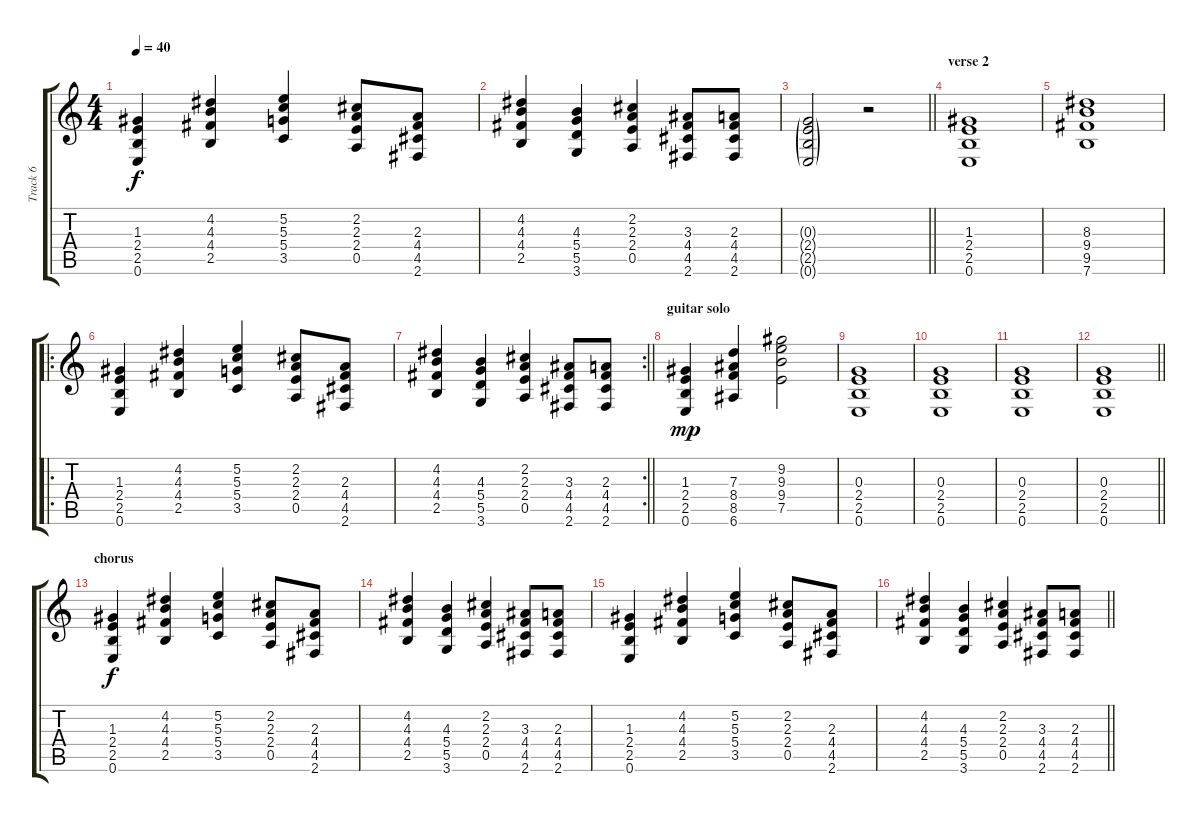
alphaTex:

\track ("Track 6" "Track 6") {instrument acousticguitarsteel}
\staff {score tabs}
\tuning (E4 B3 G3 D3 A2 E2) {hide}
\ts (4 4)
\tempo 40
\clef g2
\ks c
(1.3 2.4 2.5 0.6).4{dy f} (4.2 4.3 4.4 2.5).4 (5.2 5.3 5.4 3.5).4 (2.2 2.3 2.4 0.5).8 (2.3 4.4 4.5 2.6).8 |
(4.2 4.3 4.4 2.5).4 (4.3 5.4 5.5 3.6).4 (2.2 2.3 2.4 0.5).4 (3.3 4.4 4.5 2.6).8 (2.3 4.4 4.5 2.6).8 |
\barLineRight lightlight
(0.3{g} 2.4{g} 2.5{g} 0.6{g}).2 r.2 |
\section ("" "verse 2")
(1.3 2.4 2.5 0.6).1 |
(8.3 9.4 9.5 7.6).1 |
\ro
(1.3 2.4 2.5 0.6).4 (4.2 4.3 4.4 2.5).4 (5.2 5.3 5.4 3.5).4 (2.2 2.3 2.4 0.5).8 (2.3 4.4 4.5 2.6).8 |
\rc 2
\barLineRight lightlight
(4.2 4.3 4.4 2.5).4 (4.3 5.4 5.5 3.6).4 (2.2 2.3 2.4 0.5).4 (3.3 4.4 4.5 2.6).8 (2.3 4.4 4.5 2.6).8 |
\section ("" "guitar solo")
(1.3 2.4 2.5 0.6).4{dy mp} (7.3 8.4 8.5 6.6).4 (9.2 9.3 9.4 7.5).2 |
(0.3 2.4 2.5 0.6).1 |
(0.3 2.4 2.5 0.6).1 |
(0.3 2.4 2.5 0.6).1 |
\barLineRight lightlight
(0.3 2.4 2.5 0.6).1 |
\section ("" "chorus")
(1.3 2.4 2.5 0.6).4{dy f} (4.2 4.3 4.4 2.5).4 (5.2 5.3 5.4 3.5).4 (2.2 2.3 2.4 0.5).8 (2.3 4.4 4.5 2.6).8 |
(4.2 4.3 4.4 2.5).4 (4.3 5.4 5.5 3.6).4 (2.2 2.3 2.4 0.5).4 (3.3 4.4 4.5 2.6).8 (2.3 4.4 4.5 2.6).8 |
(1.3 2.4 2.5 0.6).4 (4.2 4.3 4.4 2.5).4 (5.2 5.3 5.4 3.5).4 (2.2 2.3 2.4 0.5).8 (2.3 4.4 4.5 2.6).8 |
\barLineRight lightlight
(4.2 4.3 4.4 2.5).4 (4.3 5.4 5.5 3.6).4 (2.2 2.3 2.4 0.5).4 (3.3 4.4 4.5 2.6).8 (2.3 4.4 4.5 2.6).8
